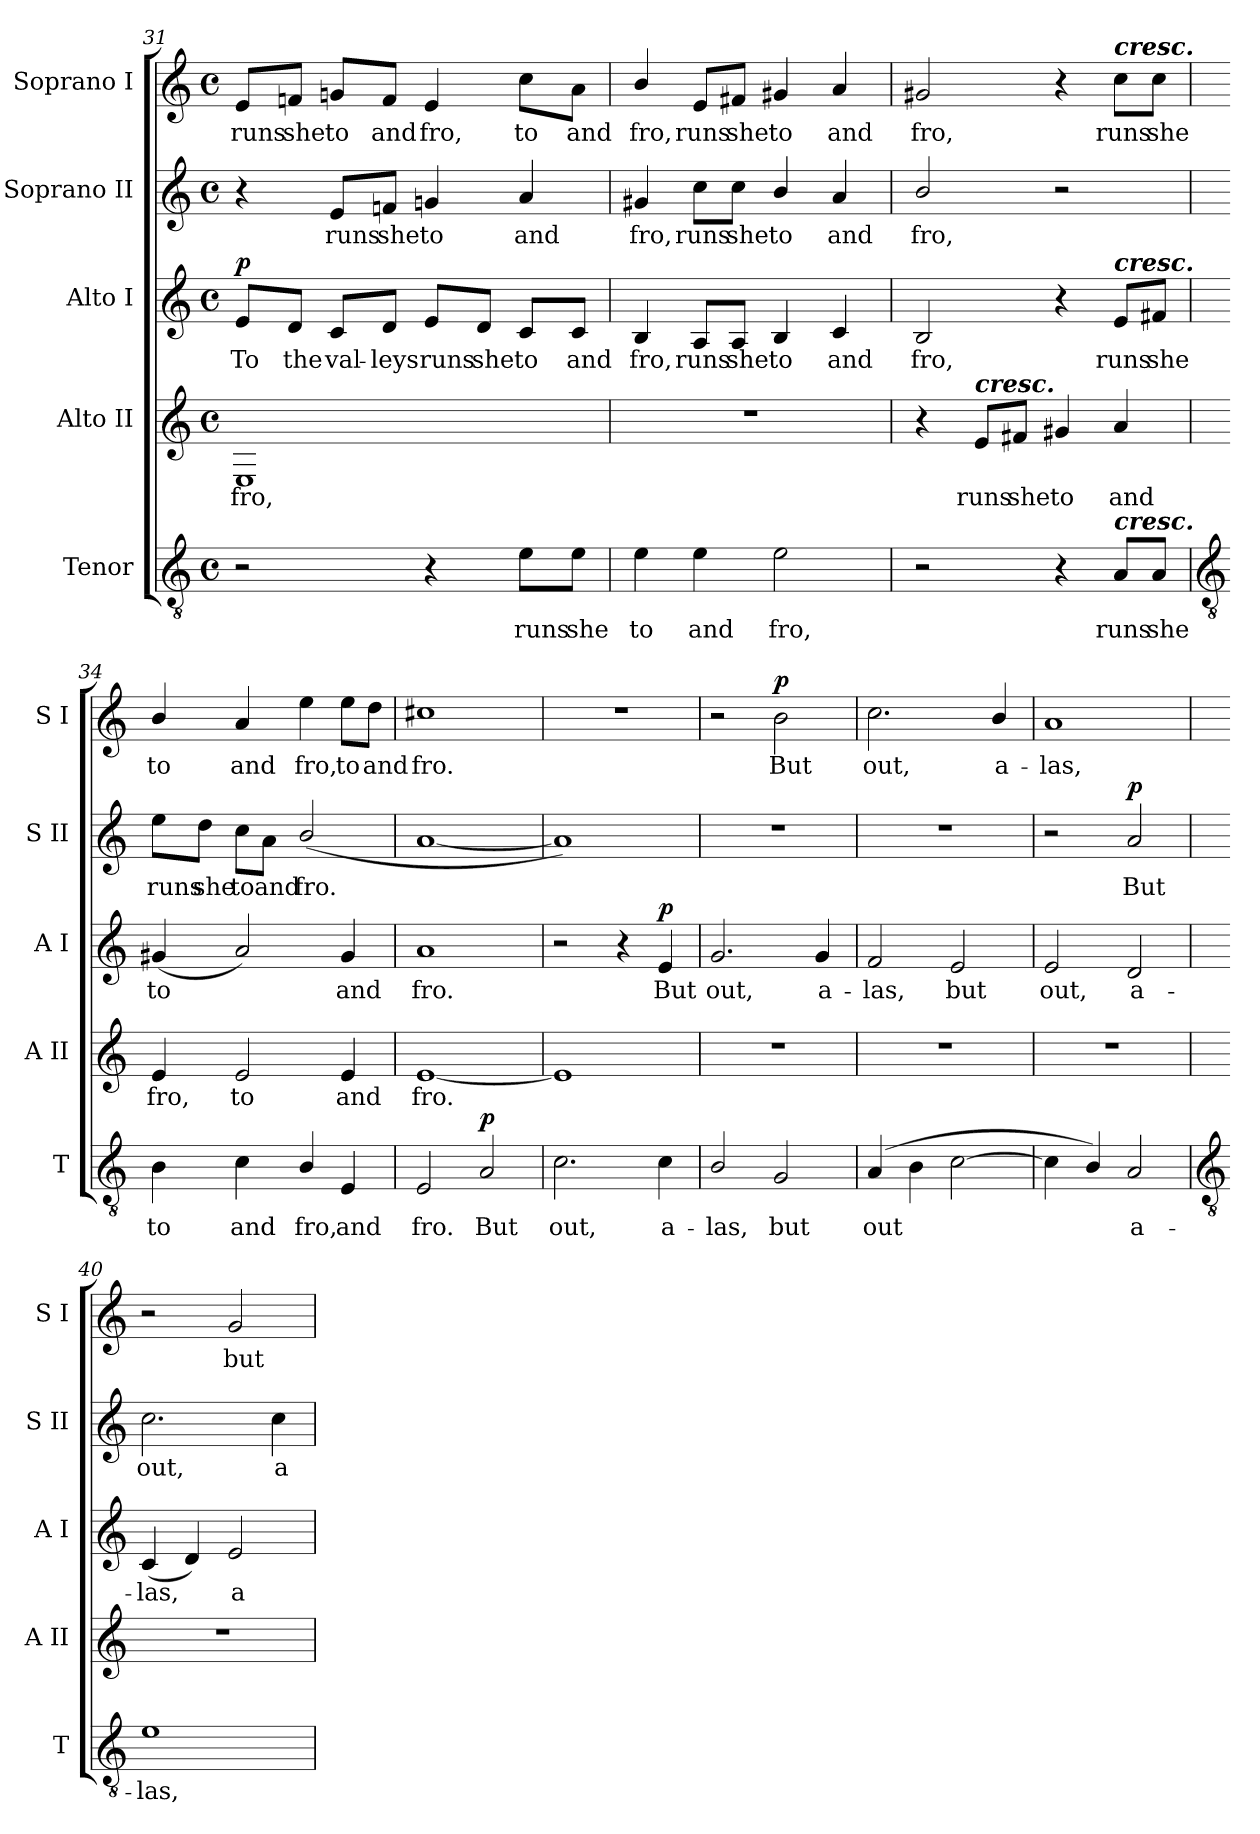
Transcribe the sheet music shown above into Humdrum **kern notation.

**kern	**text	**dynam	**kern	**text	**kern	**text	**dynam	**kern	**text	**dynam	**kern	**text	**dynam
*part5	*part5	*part5	*part4	*part4	*part3	*part3	*part3	*part2	*part2	*part2	*part1	*part1	*part1
*staff5	*staff5	*staff5	*staff4	*staff4	*staff3	*staff3	*staff3	*staff2	*staff2	*staff2	*staff1	*staff1	*staff1
*I"Tenor	*	*	*I"Alto II	*	*I"Alto I	*	*	*I"Soprano II	*	*	*I"Soprano I	*	*
*I'T	*	*	*I'A II	*	*I'A I	*	*	*I'S II	*	*	*I'S I	*	*
!!LO:LB:g=z
*clefGv2	*	*	*clefG2	*	*clefG2	*	*	*clefG2	*	*	*clefG2	*	*
*k[]	*	*	*k[]	*	*k[]	*	*	*k[]	*	*	*k[]	*	*
*C:	*	*	*C:	*	*C:	*	*	*C:	*	*	*C:	*	*
*M4/4	*	*	*M4/4	*	*M4/4	*	*	*M4/4	*	*	*M4/4	*	*
*met(c)	*	*	*met(c)	*	*met(c)	*	*	*met(c)	*	*	*met(c)	*	*
=31	=31	=31	=31	=31	=31	=31	=31	=31	=31	=31	=31	=31	=31
!	!	!	!	!LO:LY:b	!	!LO:LY:b	!LO:DY:b	!	!	!	!	!LO:LY:b	!
2r	.	.	1E	fro,	8e/L	To	p	4r	.	.	8e/L	runs	.
!	!	!	!	!	!	!LO:LY:b	!	!	!	!	!	!LO:LY:b	!
.	.	.	.	.	8d/J	the	.	.	.	.	8fn/J	she	.
!	!	!	!	!	!	!LO:LY:b	!	!	!LO:LY:b	!	!	!LO:LY:b	!
.	.	.	.	.	8c/L	val-	.	8e/L	runs	.	8gn/L	to	.
!	!	!	!	!	!	!LO:LY:b	!	!	!LO:LY:b	!	!	!LO:LY:b	!
.	.	.	.	.	8d/J	-leys	.	8fn/J	she	.	8f/J	and	.
!	!	!	!	!	!	!LO:LY:b	!	!	!LO:LY:b	!	!	!LO:LY:b	!
4r	.	.	.	.	8e/L	runs	.	4gn	to	.	4e	fro,	.
!	!	!	!	!	!	!LO:LY:b	!	!	!	!	!	!	!
.	.	.	.	.	8d/J	she	.	.	.	.	.	.	.
!	!LO:LY:b	!	!	!	!	!LO:LY:b	!	!	!LO:LY:b	!	!	!LO:LY:b	!
8e\L	runs	.	.	.	8c/L	to	.	4a	and	.	8cc\L	to	.
!	!LO:LY:b	!	!	!	!	!LO:LY:b	!	!	!	!	!	!LO:LY:b	!
8e\J	she	.	.	.	8c/J	and	.	.	.	.	8a\J	and	.
=32	=32	=32	=32	=32	=32	=32	=32	=32	=32	=32	=32	=32	=32
!	!LO:LY:b	!	!	!	!	!LO:LY:b	!	!	!LO:LY:b	!	!	!LO:LY:b	!
4e	to	.	1r	.	4B	fro,	.	4g#X	fro,	.	4b/	fro,	.
!	!LO:LY:b	!	!	!	!	!LO:LY:b	!	!	!LO:LY:b	!	!	!LO:LY:b	!
4e	and	.	.	.	8A/L	runs	.	8cc\L	runs	.	8e/L	runs	.
!	!	!	!	!	!	!LO:LY:b	!	!	!LO:LY:b	!	!	!LO:LY:b	!
.	.	.	.	.	8A/J	she	.	8cc\J	she	.	8f#X/J	she	.
!	!LO:LY:b	!	!	!	!	!LO:LY:b	!	!	!LO:LY:b	!	!	!LO:LY:b	!
2e	fro,	.	.	.	4B	to	.	4b/	to	.	4g#X	to	.
!	!	!	!	!	!	!LO:LY:b	!	!	!LO:LY:b	!	!	!LO:LY:b	!
.	.	.	.	.	4c	and	.	4a	and	.	4a	and	.
=33	=33	=33	=33	=33	=33	=33	=33	=33	=33	=33	=33	=33	=33
!	!	!	!	!	!	!LO:LY:b	!	!	!LO:LY:b	!	!	!LO:LY:b	!
2r	.	.	4r	.	2B	fro,	.	2b/	fro,	.	2g#X	fro,	.
!	!	!	!LO:TX:a:Bi:t=cresc.	!	!	!	!	!	!	!	!	!	!
!	!	!	!	!LO:LY:b	!	!	!	!	!	!	!	!	!
.	.	.	8e/L	runs	.	.	.	.	.	.	.	.	.
!	!	!	!	!LO:LY:b	!	!	!	!	!	!	!	!	!
.	.	.	8f#X/J	she	.	.	.	.	.	.	.	.	.
!	!	!	!	!LO:LY:b	!	!	!	!	!	!	!	!	!
4r	.	.	4g#X	to	4r	.	.	2r	.	.	4r	.	.
!	!	!	!	!	!	!	!	!	!	!	!LO:TX:a:Bi:t=cresc.	!	!
!	!	!	!	!	!LO:TX:a:Bi:t=cresc.	!	!	!	!	!	!	!	!
!LO:TX:a:Bi:t=cresc.	!	!	!	!	!	!	!	!	!	!	!	!	!
!	!LO:LY:b	!	!	!LO:LY:b	!	!LO:LY:b	!	!	!	!	!	!LO:LY:b	!
8A/L	runs	.	4a	and	8e/L	runs	.	.	.	.	8cc\L	runs	.
!	!LO:LY:b	!	!	!	!	!LO:LY:b	!	!	!	!	!	!LO:LY:b	!
8A/J	she	.	.	.	8f#X/J	she	.	.	.	.	8cc\J	she	.
!!LO:LB:g=z
=34	=34	=34	=34	=34	=34	=34	=34	=34	=34	=34	=34	=34	=34
*clefGv2	*	*	*	*	*	*	*	*	*	*	*	*	*
!	!LO:LY:b	!	!	!LO:LY:b	!	!LO:LY:b	!	!	!LO:LY:b	!	!	!LO:LY:b	!
4B	to	.	4e	fro,	(<4g#X	to	.	8ee\L	runs	.	4b/	to	.
!	!	!	!	!	!	!	!	!	!LO:LY:b	!	!	!	!
.	.	.	.	.	.	.	.	8dd\J	she	.	.	.	.
!	!LO:LY:b	!	!	!LO:LY:b	!	!	!	!	!LO:LY:b	!	!	!LO:LY:b	!
4c	and	.	2e	to	2a)	.	.	8cc\L	to	.	4a	and	.
!	!	!	!	!	!	!	!	!	!LO:LY:b	!	!	!	!
.	.	.	.	.	.	.	.	8a\J	and	.	.	.	.
!	!LO:LY:b	!	!	!	!	!	!	!	!LO:LY:b	!	!	!LO:LY:b	!
4B/	fro,	.	.	.	.	.	.	(<2b/	fro.	.	4ee	fro,	.
!	!LO:LY:b	!	!	!LO:LY:b	!	!LO:LY:b	!	!	!	!	!	!LO:LY:b	!
4E	and	.	4e	and	4g#	and	.	.	.	.	8ee\L	to	.
!	!	!	!	!	!	!	!	!	!	!	!	!LO:LY:b	!
.	.	.	.	.	.	.	.	.	.	.	8dd\J	and	.
=35	=35	=35	=35	=35	=35	=35	=35	=35	=35	=35	=35	=35	=35
!	!LO:LY:b	!	!	!LO:LY:b	!	!LO:LY:b	!	!	!	!	!	!LO:LY:b	!
2E	fro.	.	[1e	fro.	1a	fro.	.	[1a	.	.	1cc#X	fro.	.
!	!LO:LY:b	!LO:DY:b	!	!	!	!	!	!	!	!	!	!	!
2A	But	p	.	.	.	.	.	.	.	.	.	.	.
=36	=36	=36	=36	=36	=36	=36	=36	=36	=36	=36	=36	=36	=36
!	!LO:LY:b	!	!	!	!	!	!	!	!	!	!	!	!
2.c	out,	.	1e]	.	2r	.	.	1a])	.	.	1r	.	.
.	.	.	.	.	4r	.	.	.	.	.	.	.	.
!	!LO:LY:b	!	!	!	!	!LO:LY:b	!LO:DY:b	!	!	!	!	!	!
4c	a-	.	.	.	4e	But	p	.	.	.	.	.	.
=37	=37	=37	=37	=37	=37	=37	=37	=37	=37	=37	=37	=37	=37
!	!LO:LY:b	!	!	!	!	!LO:LY:b	!	!	!	!	!	!	!
2B/	-las,	.	1r	.	2.g	out,	.	1r	.	.	2r	.	.
!	!LO:LY:b	!	!	!	!	!	!	!	!	!	!	!LO:LY:b	!LO:DY:b
2G	but	.	.	.	.	.	.	.	.	.	2b	But	p
!	!	!	!	!	!	!LO:LY:b	!	!	!	!	!	!	!
.	.	.	.	.	4g	a-	.	.	.	.	.	.	.
=38	=38	=38	=38	=38	=38	=38	=38	=38	=38	=38	=38	=38	=38
!	!LO:LY:b	!	!	!	!	!LO:LY:b	!	!	!	!	!	!LO:LY:b	!
(>4A	out	.	1r	.	2f	-las,	.	1r	.	.	2.cc	out,	.
4B	.	.	.	.	.	.	.	.	.	.	.	.	.
!	!	!	!	!	!	!LO:LY:b	!	!	!	!	!	!	!
[2c	.	.	.	.	2e	but	.	.	.	.	.	.	.
!	!	!	!	!	!	!	!	!	!	!	!	!LO:LY:b	!
.	.	.	.	.	.	.	.	.	.	.	4b/	a-	.
=39	=39	=39	=39	=39	=39	=39	=39	=39	=39	=39	=39	=39	=39
!	!	!	!	!	!	!LO:LY:b	!	!	!	!	!	!LO:LY:b	!
4c]	.	.	1r	.	2e	out,	.	2r	.	.	1a	-las,	.
4B/)	.	.	.	.	.	.	.	.	.	.	.	.	.
!	!LO:LY:b	!	!	!	!	!LO:LY:b	!	!	!LO:LY:b	!LO:DY:b	!	!	!
2A	a-	.	.	.	2d	a-	.	2a	But	p	.	.	.
!!LO:LB:g=z
=40	=40	=40	=40	=40	=40	=40	=40	=40	=40	=40	=40	=40	=40
*clefGv2	*	*	*	*	*	*	*	*	*	*	*	*	*
!	!LO:LY:b	!	!	!	!	!LO:LY:b	!	!	!LO:LY:b	!	!	!	!
1e	-las,	.	1r	.	(<4c	-las,	.	2.cc	out,	.	2r	.	.
.	.	.	.	.	4d)	.	.	.	.	.	.	.	.
!	!	!	!	!	!	!LO:LY:b	!	!	!	!	!	!LO:LY:b	!
.	.	.	.	.	2e	a-	.	.	.	.	2g	but	.
!	!	!	!	!	!	!	!	!	!LO:LY:b	!	!	!	!
.	.	.	.	.	.	.	.	4cc	a-	.	.	.	.
=	=	=	=	=	=	=	=	=	=	=	=	=	=
*-	*-	*-	*-	*-	*-	*-	*-	*-	*-	*-	*-	*-	*-
